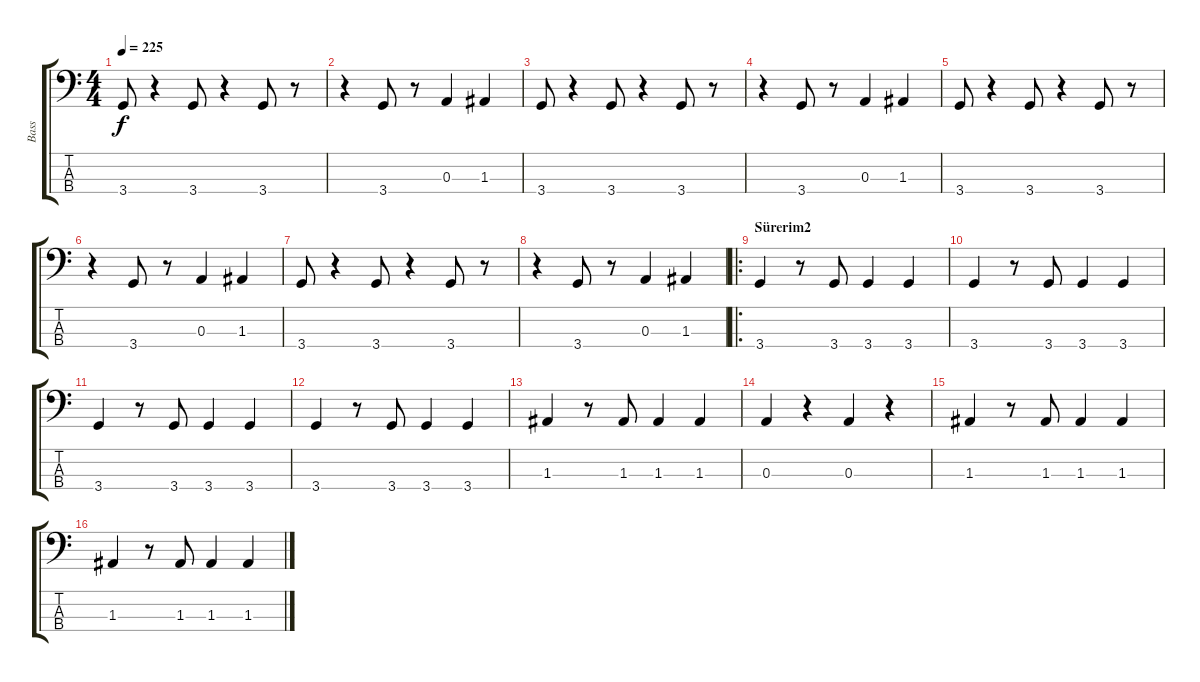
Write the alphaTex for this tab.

\track ("Bass" "Bass") {instrument electricbasspick}
\staff {score tabs}
\tuning (G2 D2 A1 E1) {hide}
\ts (4 4)
\tempo 225
\clef f4
\ks c
3.4.8{dy f} r.4 3.4.8 r.4 3.4.8 r.8 |
r.4 3.4.8 r.8 0.3.4 1.3.4 |
3.4.8 r.4 3.4.8 r.4 3.4.8 r.8 |
r.4 3.4.8 r.8 0.3.4 1.3.4 |
3.4.8 r.4 3.4.8 r.4 3.4.8 r.8 |
r.4 3.4.8 r.8 0.3.4 1.3.4 |
3.4.8 r.4 3.4.8 r.4 3.4.8 r.8 |
r.4 3.4.8 r.8 0.3.4 1.3.4 |
\ro
\section ("" "Sürerim2")
3.4.4 r.8 3.4.8 3.4.4 3.4.4 |
3.4.4 r.8 3.4.8 3.4.4 3.4.4 |
3.4.4 r.8 3.4.8 3.4.4 3.4.4 |
3.4.4 r.8 3.4.8 3.4.4 3.4.4 |
1.3.4 r.8 1.3.8 1.3.4 1.3.4 |
0.3.4 r.4 0.3.4 r.4 |
1.3.4 r.8 1.3.8 1.3.4 1.3.4 |
1.3.4 r.8 1.3.8 1.3.4 1.3.4
